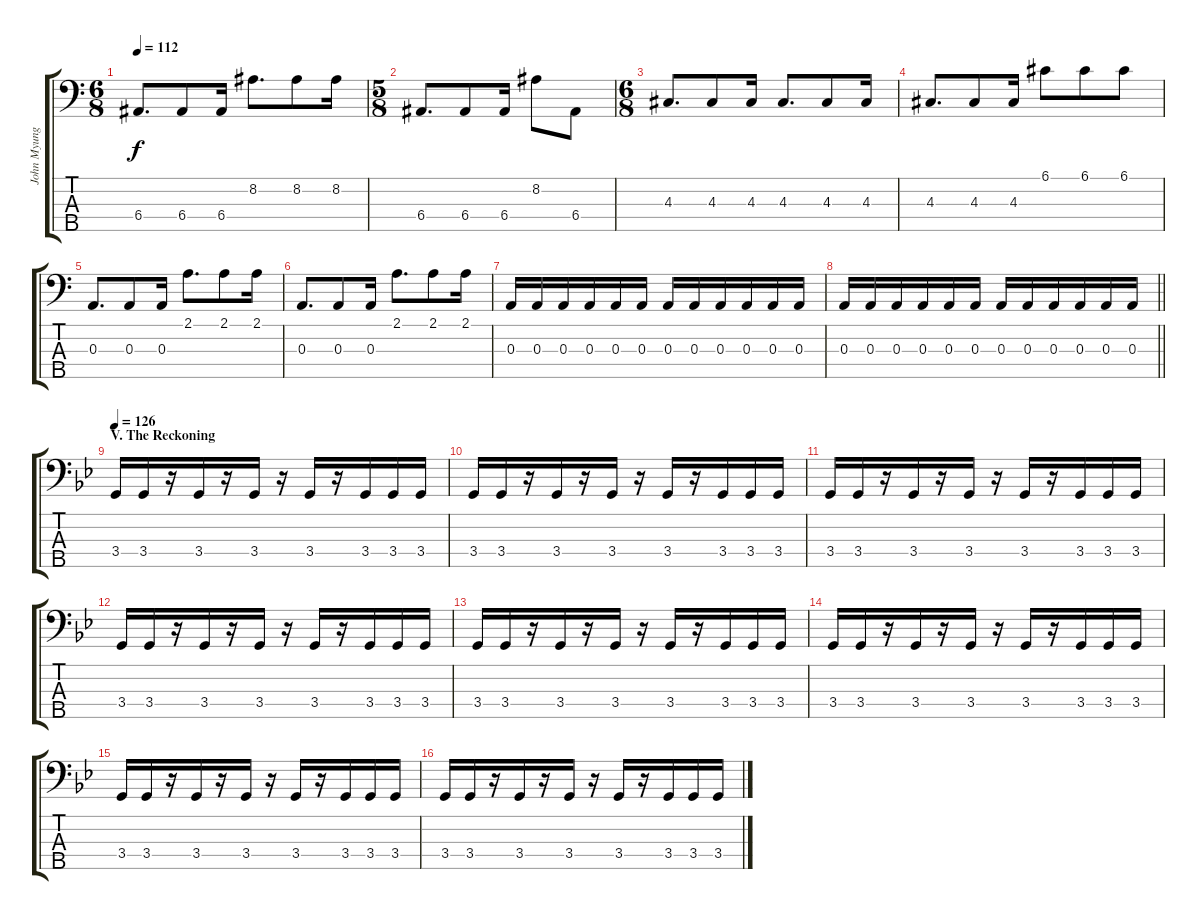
\track ("John Myung - Bass" "John Myung") {instrument electricbassfinger}
\staff {score tabs}
\tuning (G2 D2 A1 E1 B0) {hide}
\ts (6 8)
\tempo 112
\clef f4
\ks aminor
6.4.8{d dy f} 6.4.8 6.4.16 8.2.8{d} 8.2.8 8.2.16 |
\ts (5 8)
6.4.8{d} 6.4.8 6.4.16 8.2.8 6.4.8 |
\ts (6 8)
4.3.8{d} 4.3.8 4.3.16 4.3.8{d} 4.3.8 4.3.16 |
4.3.8{d} 4.3.8 4.3.16 6.1.8 6.1.8 6.1.8 |
0.3.8{d} 0.3.8 0.3.16 2.1.8{d} 2.1.8 2.1.16 |
0.3.8{d} 0.3.8 0.3.16 2.1.8{d} 2.1.8 2.1.16 |
0.3.16 0.3.16 0.3.16 0.3.16 0.3.16 0.3.16 0.3.16 0.3.16 0.3.16 0.3.16 0.3.16 0.3.16 |
\barLineRight lightlight
0.3.16 0.3.16 0.3.16 0.3.16 0.3.16 0.3.16 0.3.16 0.3.16 0.3.16 0.3.16 0.3.16 0.3.16 |
\section ("" "V. The Reckoning")
\tempo 126
\ks gminor
3.4.16 3.4.16 r.16 3.4.16 r.16 3.4.16 r.16 3.4.16 r.16 3.4.16 3.4.16 3.4.16 |
3.4.16 3.4.16 r.16 3.4.16 r.16 3.4.16 r.16 3.4.16 r.16 3.4.16 3.4.16 3.4.16 |
3.4.16 3.4.16 r.16 3.4.16 r.16 3.4.16 r.16 3.4.16 r.16 3.4.16 3.4.16 3.4.16 |
3.4.16 3.4.16 r.16 3.4.16 r.16 3.4.16 r.16 3.4.16 r.16 3.4.16 3.4.16 3.4.16 |
3.4.16 3.4.16 r.16 3.4.16 r.16 3.4.16 r.16 3.4.16 r.16 3.4.16 3.4.16 3.4.16 |
3.4.16 3.4.16 r.16 3.4.16 r.16 3.4.16 r.16 3.4.16 r.16 3.4.16 3.4.16 3.4.16 |
3.4.16 3.4.16 r.16 3.4.16 r.16 3.4.16 r.16 3.4.16 r.16 3.4.16 3.4.16 3.4.16 |
3.4.16 3.4.16 r.16 3.4.16 r.16 3.4.16 r.16 3.4.16 r.16 3.4.16 3.4.16 3.4.16
